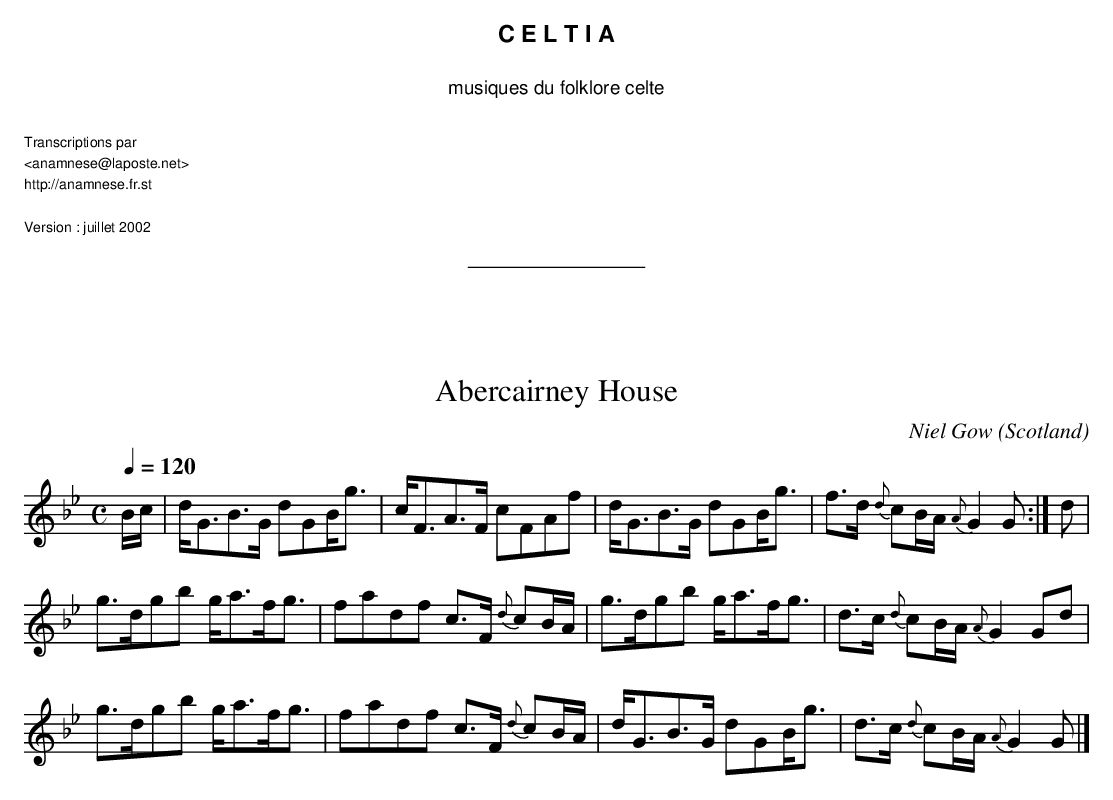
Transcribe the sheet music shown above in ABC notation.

X:1
T:Abercairney House
C:Niel Gow
O:Scotland
M:C
L:1/8
Q:1/4=120 %tempo exact non connu
K:Bb
 B/c/ | d<GB>G dGB<g | c<FA>F cFAf | \
d<GB>G dGB<g | f>d {d}cB/A/{A}G2 G :| d |
g>dgb g<af<g | fadf c>F {d}cB/A/ | \
g>dgb g<af<g | d>c {d}cB/A/{A}G2 Gd |
g>dgb g<af<g | fadf c>F {d}cB/A/ | \
d<GB>G dGB<g | d>c {d}cB/A/{A}G2 G |]
